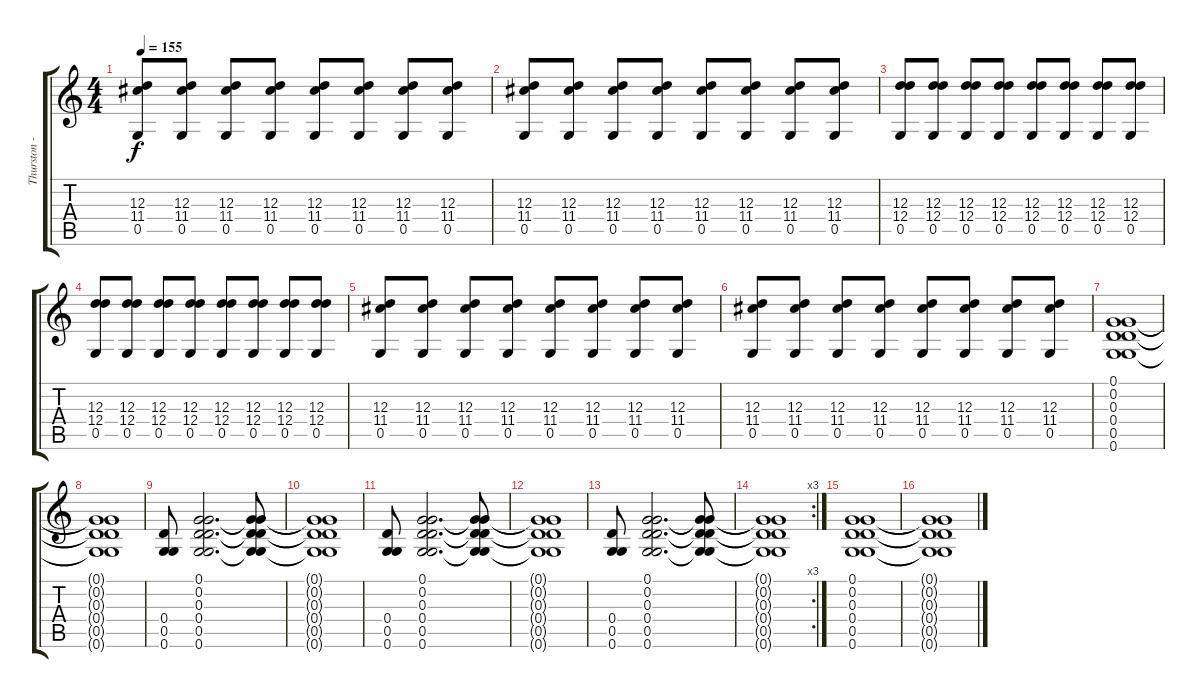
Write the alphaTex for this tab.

\track ("Thurston - Guitar" "Thurston -") {instrument distortionguitar}
\staff {score tabs}
\tuning (G3 G3 D3 D3 G2 G2) {hide}
\ts (4 4)
\tempo 155
\clef g2
\ks c
(12.3 11.4 0.5).8{dy f} (12.3 11.4 0.5).8 (12.3 11.4 0.5).8 (12.3 11.4 0.5).8 (12.3 11.4 0.5).8 (12.3 11.4 0.5).8 (12.3 11.4 0.5).8 (12.3 11.4 0.5).8 |
(12.3 11.4 0.5).8 (12.3 11.4 0.5).8 (12.3 11.4 0.5).8 (12.3 11.4 0.5).8 (12.3 11.4 0.5).8 (12.3 11.4 0.5).8 (12.3 11.4 0.5).8 (12.3 11.4 0.5).8 |
(12.3 12.4 0.5).8 (12.3 12.4 0.5).8 (12.3 12.4 0.5).8 (12.3 12.4 0.5).8 (12.3 12.4 0.5).8 (12.3 12.4 0.5).8 (12.3 12.4 0.5).8 (12.3 12.4 0.5).8 |
(12.3 12.4 0.5).8 (12.3 12.4 0.5).8 (12.3 12.4 0.5).8 (12.3 12.4 0.5).8 (12.3 12.4 0.5).8 (12.3 12.4 0.5).8 (12.3 12.4 0.5).8 (12.3 12.4 0.5).8 |
(12.3 11.4 0.5).8 (12.3 11.4 0.5).8 (12.3 11.4 0.5).8 (12.3 11.4 0.5).8 (12.3 11.4 0.5).8 (12.3 11.4 0.5).8 (12.3 11.4 0.5).8 (12.3 11.4 0.5).8 |
(12.3 11.4 0.5).8 (12.3 11.4 0.5).8 (12.3 11.4 0.5).8 (12.3 11.4 0.5).8 (12.3 11.4 0.5).8 (12.3 11.4 0.5).8 (12.3 11.4 0.5).8 (12.3 11.4 0.5).8 |
(0.1 0.2 0.3 0.4 0.5 0.6).1 |
(0.1{t} 0.2{t} 0.3{t} 0.4{t} 0.5{t} 0.6{t}).1 |
(0.4 0.5 0.6).8 (0.1 0.2 0.3 0.4 0.5 0.6).2{d} (0.1{t} 0.2{t} 0.3{t} 0.4{t} 0.5{t} 0.6{t}).8 |
(0.1{t} 0.2{t} 0.3{t} 0.4{t} 0.5{t} 0.6{t}).1 |
(0.4 0.5 0.6).8 (0.1 0.2 0.3 0.4 0.5 0.6).2{d} (0.1{t} 0.2{t} 0.3{t} 0.4{t} 0.5{t} 0.6{t}).8 |
(0.1{t} 0.2{t} 0.3{t} 0.4{t} 0.5{t} 0.6{t}).1 |
(0.4 0.5 0.6).8 (0.1 0.2 0.3 0.4 0.5 0.6).2{d} (0.1{t} 0.2{t} 0.3{t} 0.4{t} 0.5{t} 0.6{t}).8 |
\rc 3
(0.1{t} 0.2{t} 0.3{t} 0.4{t} 0.5{t} 0.6{t}).1 |
(0.1 0.2 0.3 0.4 0.5 0.6).1{volume 0} |
(0.1{t} 0.2{t} 0.3{t} 0.4{t} 0.5{t} 0.6{t}).1
